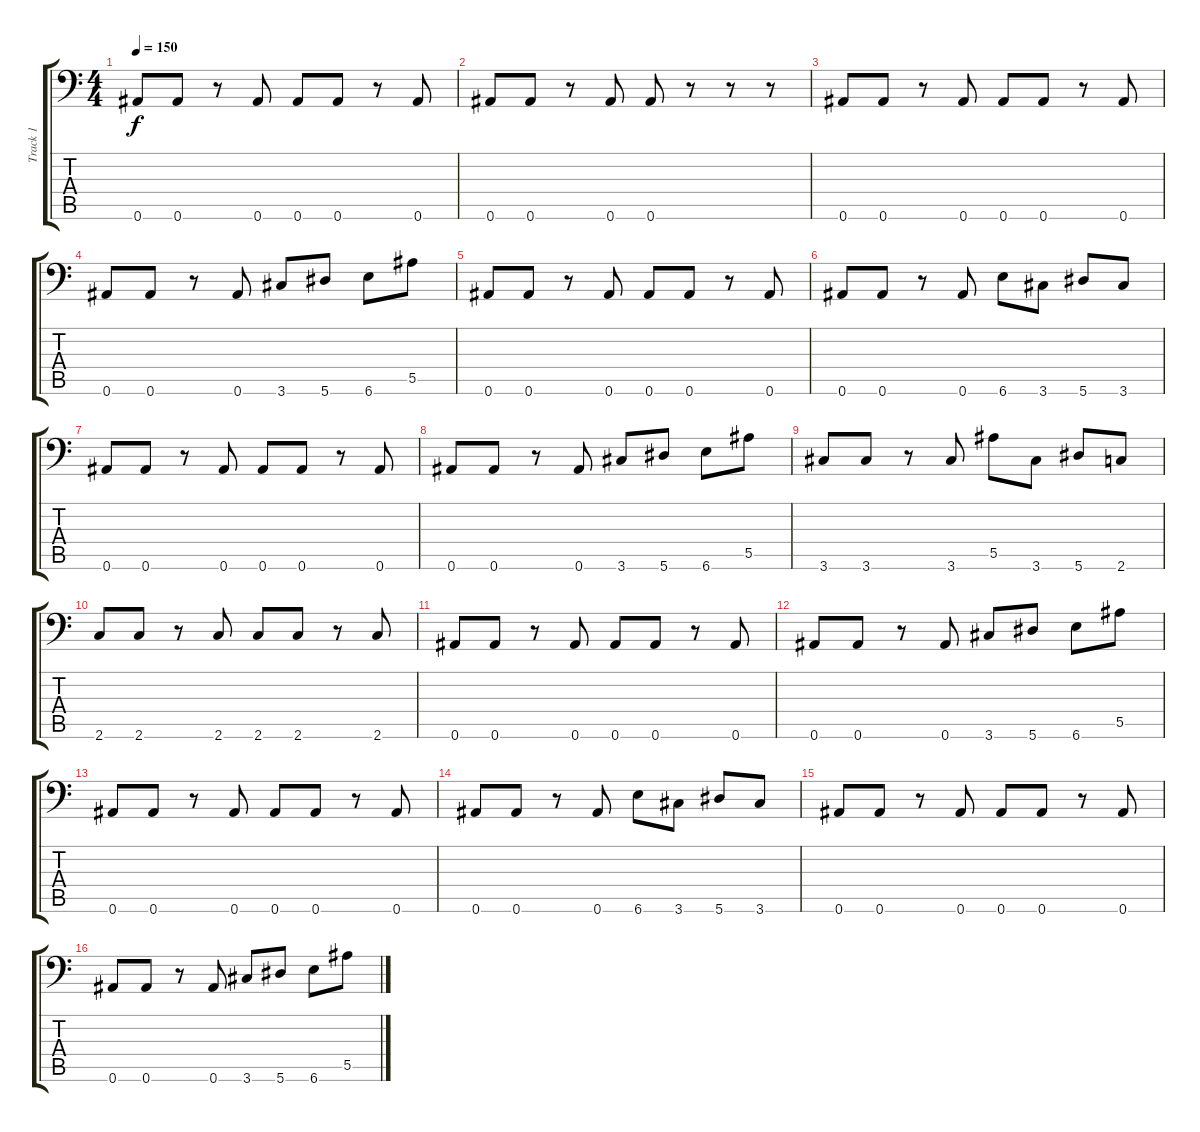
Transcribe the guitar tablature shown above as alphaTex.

\track ("Track 1" "Track 1") {instrument distortionguitar}
\staff {score tabs}
\tuning (C4 G3 Eb3 Bb2 F2 Bb1) {hide}
\ts (4 4)
\tempo 150
\clef f4
\ks c
0.6.8{dy f} 0.6.8 r.8 0.6.8 0.6.8 0.6.8 r.8 0.6.8 |
0.6.8 0.6.8 r.8 0.6.8 0.6.8 r.8 r.8 r.8 |
0.6.8 0.6.8 r.8 0.6.8 0.6.8 0.6.8 r.8 0.6.8 |
0.6.8 0.6.8 r.8 0.6.8 3.6.8 5.6.8 6.6.8 5.5.8 |
0.6.8 0.6.8 r.8 0.6.8 0.6.8 0.6.8 r.8 0.6.8 |
0.6.8 0.6.8 r.8 0.6.8 6.6.8 3.6.8 5.6.8 3.6.8 |
0.6.8 0.6.8 r.8 0.6.8 0.6.8 0.6.8 r.8 0.6.8 |
0.6.8 0.6.8 r.8 0.6.8 3.6.8 5.6.8 6.6.8 5.5.8 |
3.6.8 3.6.8 r.8 3.6.8 5.5.8 3.6.8 5.6.8 2.6.8 |
2.6.8 2.6.8 r.8 2.6.8 2.6.8 2.6.8 r.8 2.6.8 |
0.6.8 0.6.8 r.8 0.6.8 0.6.8 0.6.8 r.8 0.6.8 |
0.6.8 0.6.8 r.8 0.6.8 3.6.8 5.6.8 6.6.8 5.5.8 |
0.6.8 0.6.8 r.8 0.6.8 0.6.8 0.6.8 r.8 0.6.8 |
0.6.8 0.6.8 r.8 0.6.8 6.6.8 3.6.8 5.6.8 3.6.8 |
0.6.8 0.6.8 r.8 0.6.8 0.6.8 0.6.8 r.8 0.6.8 |
0.6.8 0.6.8 r.8 0.6.8 3.6.8 5.6.8 6.6.8 5.5.8
